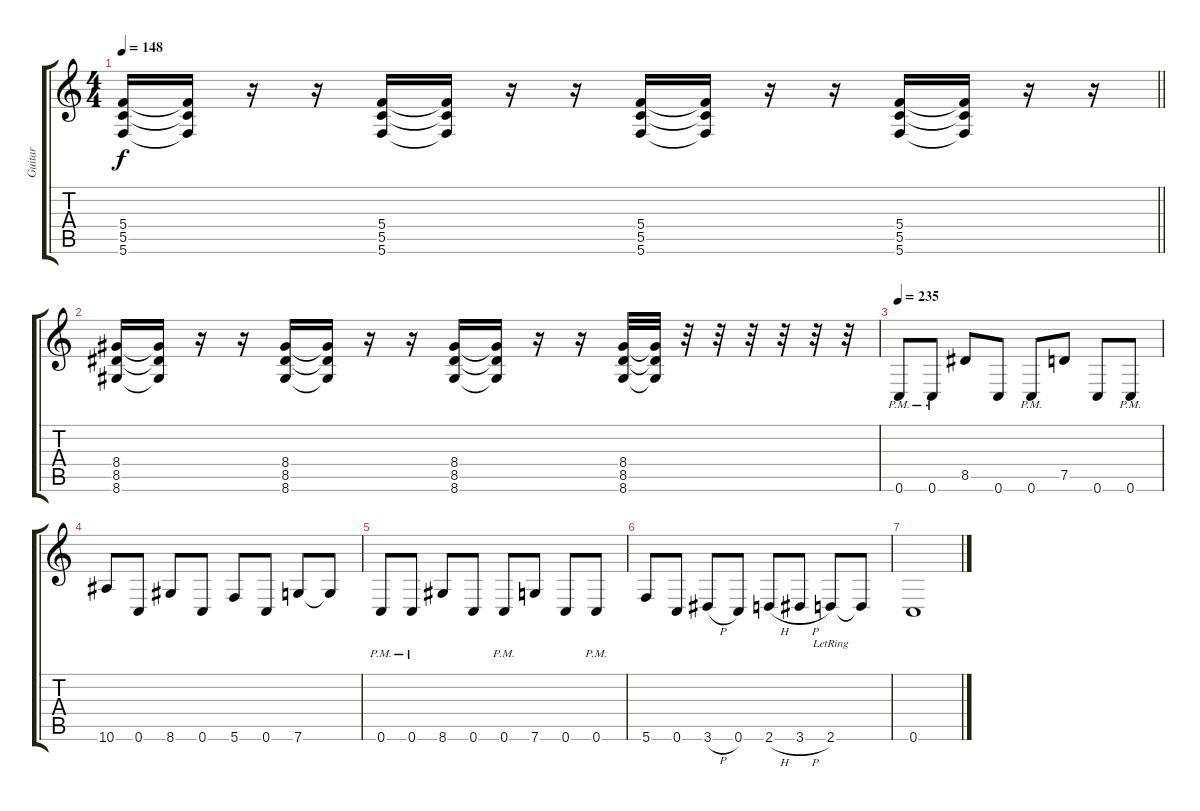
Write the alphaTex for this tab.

\track ("Guitar" "Guitar") {instrument distortionguitar}
\staff {score tabs}
\tuning (D4 A3 F3 C3 G2 C2) {hide}
\ts (4 4)
\tempo 148
\clef g2
\barLineRight lightlight
\ks c
(5.4 5.5 5.6).16{dy f} (5.4{t} 5.5{t} 5.6{t}).16 r.16 r.16 (5.4 5.5 5.6).16 (5.4{t} 5.5{t} 5.6{t}).16 r.16 r.16 (5.4 5.5 5.6).16 (5.4{t} 5.5{t} 5.6{t}).16 r.16 r.16 (5.4 5.5 5.6).16 (5.4{t} 5.5{t} 5.6{t}).16 r.16 r.16 |
(8.4 8.5 8.6).16 (8.4{t} 8.5{t} 8.6{t}).16 r.16 r.16 (8.4 8.5 8.6).16 (8.4{t} 8.5{t} 8.6{t}).16 r.16 r.16 (8.4 8.5 8.6).16 (8.4{t} 8.5{t} 8.6{t}).16 r.16 r.16 (8.4 8.5 8.6).32 (8.4{t} 8.5{t} 8.6{t}).32 r.32 r.32 r.32 r.32 r.32 r.32 |
\tempo 235
0.6{pm}.8 0.6{pm}.8 8.5.8 0.6.8 0.6{pm}.8 7.5.8 0.6.8 0.6{pm}.8 |
10.6.8 0.6.8 8.6.8 0.6.8 5.6.8 0.6.8 7.6.8 7.6{t}.8 |
0.6{pm}.8 0.6{pm}.8 8.6.8 0.6.8 0.6{pm}.8 7.6.8 0.6.8 0.6{pm}.8 |
5.6.8 0.6.8 3.6{h}.8 0.6.8 2.6{h}.8 3.6{h}.8 2.6{lr}.8 2.6{t}.8 |
0.6.1
